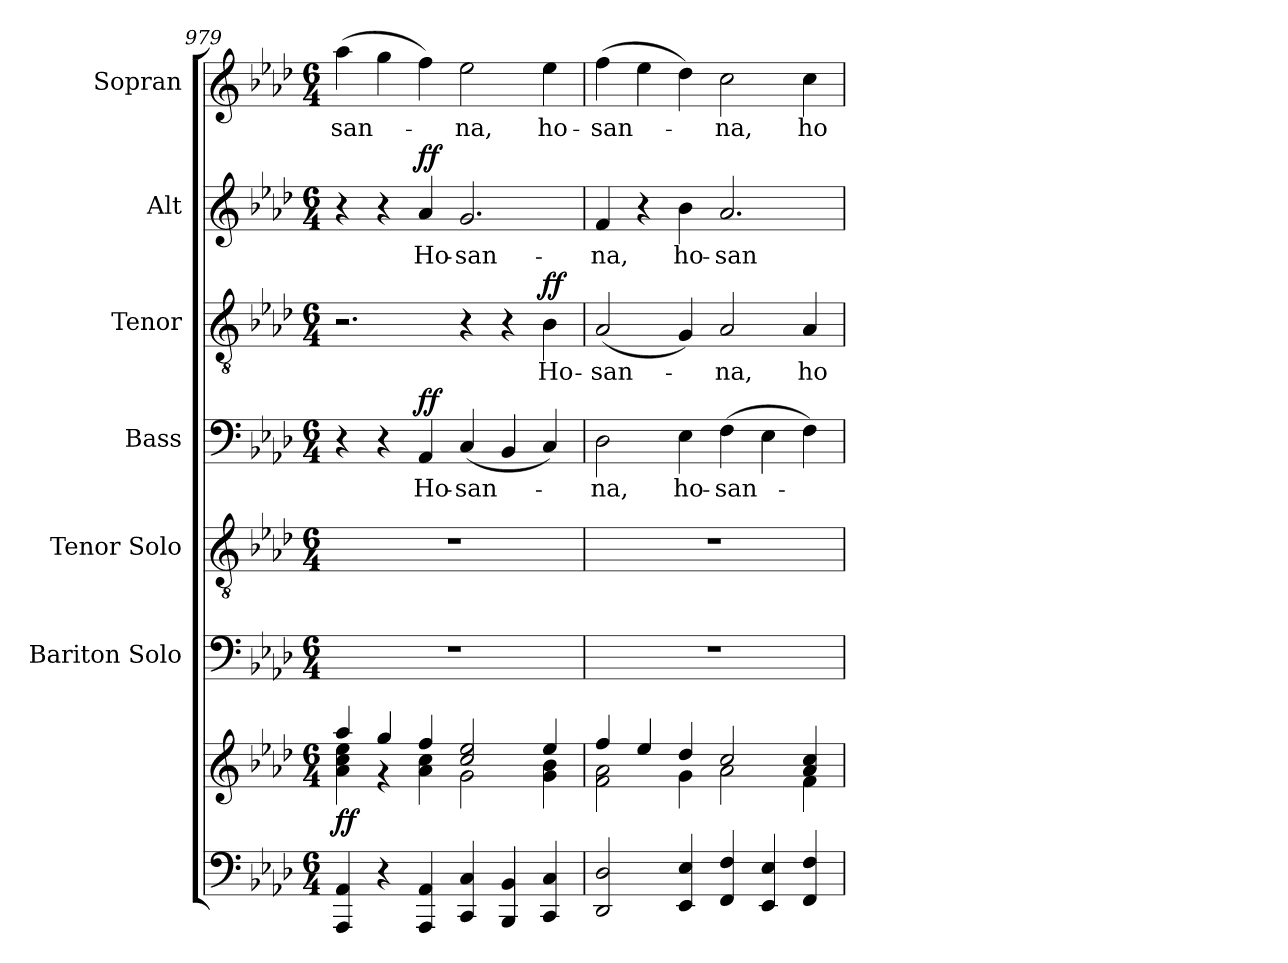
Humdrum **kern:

**kern	**kern	**dynam	**kern	**kern	**kern	**text	**dynam	**kern	**text	**dynam	**kern	**text	**dynam	**kern	**text
*part7	*part7	*part7	*part6	*part5	*part4	*part4	*part4	*part3	*part3	*part3	*part2	*part2	*part2	*part1	*part1
*staff8	*staff7	*staff7/8	*staff6	*staff5	*staff4	*staff4	*staff4	*staff3	*staff3	*staff3	*staff2	*staff2	*staff2	*staff1	*staff1
*	*	*	*I"Bariton Solo	*I"Tenor Solo	*I"Bass	*	*	*I"Tenor	*	*	*I"Alt	*	*	*I"Sopran	*
*	*	*	*	*	*I'B.	*	*	*I'T.	*	*	*I'A.	*	*	*I'S.	*
*clefF4	*clefG2	*	*clefF4	*clefGv2	*clefF4	*	*	*clefGv2	*	*	*clefG2	*	*	*clefG2	*
*k[b-e-a-d-]	*k[b-e-a-d-]	*	*k[b-e-a-d-]	*k[b-e-a-d-]	*k[b-e-a-d-]	*	*	*k[b-e-a-d-]	*	*	*k[b-e-a-d-]	*	*	*k[b-e-a-d-]	*
*A-:	*A-:	*	*A-:	*A-:	*A-:	*	*	*A-:	*	*	*A-:	*	*	*A-:	*
*M6/4	*M6/4	*	*M6/4	*M6/4	*M6/4	*	*	*M6/4	*	*	*M6/4	*	*	*M6/4	*
=979	=979	=979	=979	=979	=979	=979	=979	=979	=979	=979	=979	=979	=979	=979	=979
*	*^	*	*	*	*	*	*	*	*	*	*	*	*	*	*
!	!	!	!LO:DY:b	!	!	!	!	!	!	!	!	!	!	!	!	!LO:LY:b
4AAA-/ 4AA-/	4aa-/	4a-\ 4cc\ 4ee-\	ff	1.r	1.r	4r	.	.	2.r	.	.	4r	.	.	(>4aa-\	-san-
4r	4gg/	4r	.	.	.	4r	.	.	.	.	.	4r	.	.	4gg\	.
!	!	!	!	!	!	!	!LO:LY:b	!LO:DY:a	!	!	!	!	!LO:LY:b	!LO:DY:a	!	!
4AAA-/ 4AA-/	4ff/	4a-\ 4cc\	.	.	.	4AA-/	Ho-	ff	.	.	.	4a-/	Ho-	ff	4ff\)	.
!	!	!	!	!	!	!	!LO:LY:b	!	!	!	!	!	!LO:LY:b	!	!	!LO:LY:b
4CC/ 4C/	2cc/ 2ee-/	2g\	.	.	.	(<4C/	-san-	.	4r	.	.	2.g/	-san-	.	2ee-\	-na,
4BBB-/ 4BB-/	.	.	.	.	.	4BB-/	.	.	4r	.	.	.	.	.	.	.
!	!	!	!	!	!	!	!	!	!	!LO:LY:b	!LO:DY:a	!	!	!	!	!LO:LY:b
4CC/ 4C/	4ee-/	4g\ 4b-\	.	.	.	4C/)	.	.	4B-\	Ho-	ff	.	.	.	4ee-\	ho-
=980	=980	=980	=980	=980	=980	=980	=980	=980	=980	=980	=980	=980	=980	=980	=980	=980
!	!	!	!	!	!	!	!LO:LY:b	!	!	!LO:LY:b	!	!	!LO:LY:b	!	!	!LO:LY:b
2DD-/ 2D-/	4ff/	2f\ 2a-\	.	1.r	1.r	2D-\	-na,	.	(<2A-/	-san-	.	4f/	-na,	.	(>4ff\	-san-
.	4ee-/	.	.	.	.	.	.	.	.	.	.	4r	.	.	4ee-\	.
!	!	!	!	!	!	!	!LO:LY:b	!	!	!	!	!	!LO:LY:b	!	!	!
4EE-/ 4E-/	4dd-/	4g\	.	.	.	4E-\	ho-	.	4G/)	.	.	4b-\	ho-	.	4dd-\)	.
!	!	!	!	!	!	!	!LO:LY:b	!	!	!LO:LY:b	!	!	!LO:LY:b	!	!	!LO:LY:b
4FF/ 4F/	2cc/	2a-\	.	.	.	(>4F\	-san-	.	2A-/	-na,	.	2.a-/	-san-	.	2cc\	-na,
4EE-/ 4E-/	.	.	.	.	.	4E-\	.	.	.	.	.	.	.	.	.	.
!	!	!	!	!	!	!	!	!	!	!LO:LY:b	!	!	!	!	!	!LO:LY:b
4FF/ 4F/	4a-/ 4cc/	4f\	.	.	.	4F\)	.	.	4A-/	ho-	.	.	.	.	4cc\	ho-
*	*v	*v	*	*	*	*	*	*	*	*	*	*	*	*	*	*
=	=	=	=	=	=	=	=	=	=	=	=	=	=	=	=
*-	*-	*-	*-	*-	*-	*-	*-	*-	*-	*-	*-	*-	*-	*-	*-
